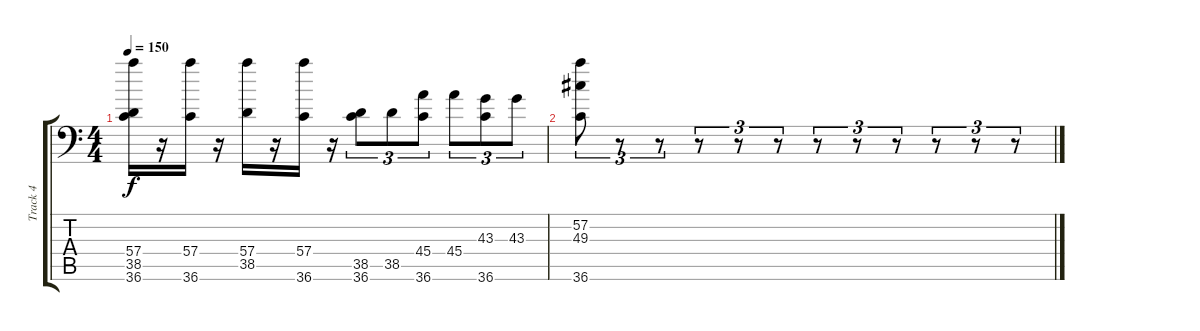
\track ("Track 4" "Track 4") {instrument acousticgrandpiano}
\staff {score tabs}
\tuning (C-1 C-1 C-1 C-1 C-1 C-1) {hide}
\ts (4 4)
\tempo 150
\clef f4
\ks c
(57.4 38.5 36.6).16{dy f} r.16 (57.4 36.6).16 r.16 (57.4 38.5).16 r.16 (57.4 36.6).16 r.16 (38.5 36.6).8{tu (3 2)} 38.5.8{tu (3 2)} (45.4 36.6).8{tu (3 2)} 45.4.8{tu (3 2)} (43.3 36.6).8{tu (3 2)} 43.3.8{tu (3 2)} |
(57.2 49.3 36.6).8{tu (3 2)} r.8{tu (3 2)} r.8{tu (3 2)} r.8{tu (3 2)} r.8{tu (3 2)} r.8{tu (3 2)} r.8{tu (3 2)} r.8{tu (3 2)} r.8{tu (3 2)} r.8{tu (3 2)} r.8{tu (3 2)} r.8{tu (3 2)}
